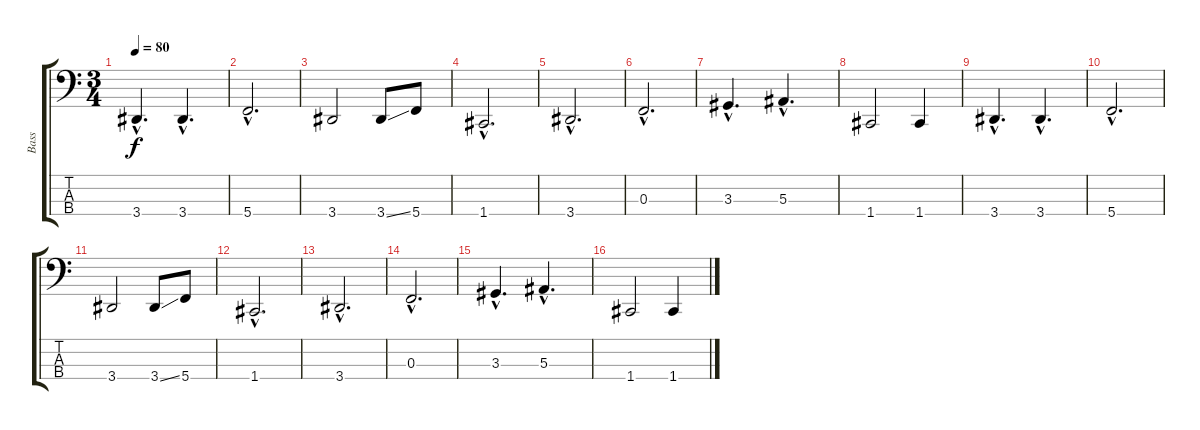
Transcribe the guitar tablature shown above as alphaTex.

\track ("Bass" "Bass") {instrument electricbasspick}
\staff {score tabs}
\tuning (Eb2 Bb1 F1 C1) {hide}
\ts (3 4)
\tempo 80
\clef f4
\ks c
3.4{hac}.4{d dy f} 3.4{hac}.4{d} |
5.4{hac}.2{d} |
3.4.2 3.4{ss}.8 5.4.8 |
1.4{hac}.2{d} |
3.4{hac}.2{d} |
0.3{hac}.2{d} |
3.3{hac}.4{d} 5.3{hac}.4{d} |
1.4.2 1.4.4 |
3.4{hac}.4{d} 3.4{hac}.4{d} |
5.4{hac}.2{d} |
3.4.2 3.4{ss}.8 5.4.8 |
1.4{hac}.2{d} |
3.4{hac}.2{d} |
0.3{hac}.2{d} |
3.3{hac}.4{d} 5.3{hac}.4{d} |
1.4.2 1.4.4
